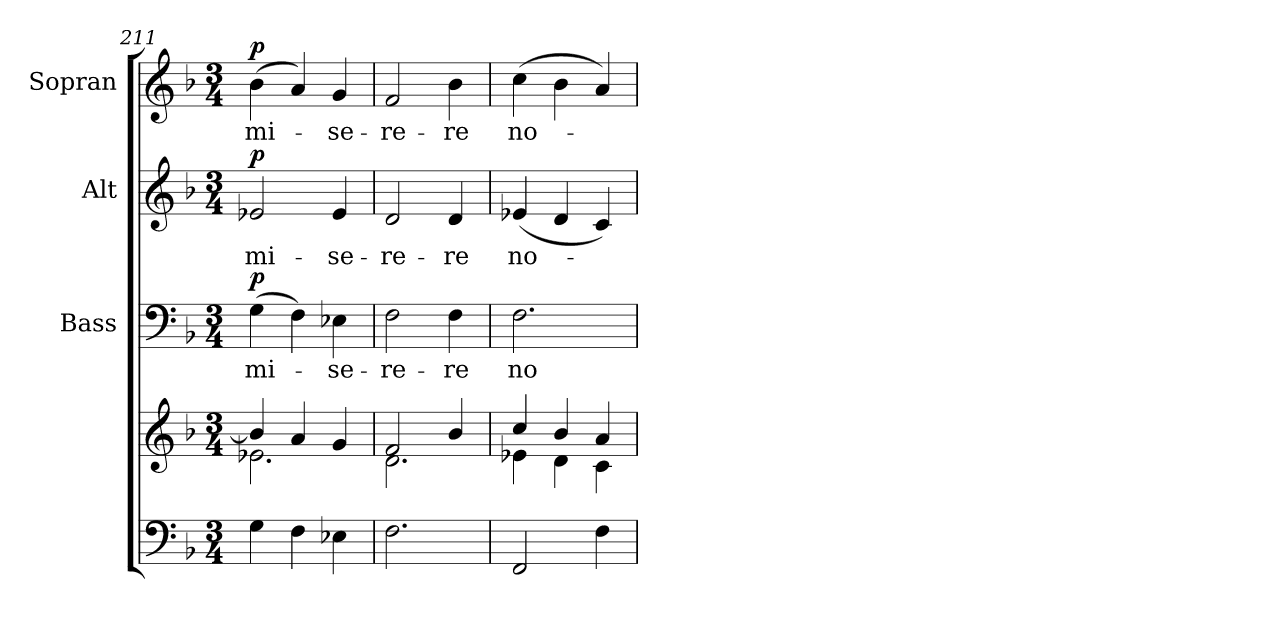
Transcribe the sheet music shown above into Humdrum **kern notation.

**kern	**kern	**kern	**text	**dynam	**kern	**text	**dynam	**kern	**text	**dynam
*part4	*part4	*part3	*part3	*part3	*part2	*part2	*part2	*part1	*part1	*part1
*staff5	*staff4	*staff3	*staff3	*staff3	*staff2	*staff2	*staff2	*staff1	*staff1	*staff1
*	*	*I"Bass	*	*	*I"Alt	*	*	*I"Sopran	*	*
*	*	*I'B.	*	*	*I'A.	*	*	*I'S.	*	*
!!LO:PB:g=z
*clefF4	*clefG2	*clefF4	*	*	*clefG2	*	*	*clefG2	*	*
*k[b-]	*k[b-]	*k[b-]	*	*	*k[b-]	*	*	*k[b-]	*	*
*F:	*F:	*F:	*	*	*F:	*	*	*F:	*	*
*M3/4	*M3/4	*M3/4	*	*	*M3/4	*	*	*M3/4	*	*
=211	=211	=211	=211	=211	=211	=211	=211	=211	=211	=211
*	*^	*	*	*	*	*	*	*	*	*
!	!	!	!	!LO:LY:b	!LO:DY:a	!	!LO:LY:b	!LO:DY:a	!	!LO:LY:b	!LO:DY:a
4G\	4b-/]	2.e-X\	(>4G\	mi-	p	2e-X/	mi-	p	(>4b-\	mi-	p
4F\	4a/	.	4F\)	.	.	.	.	.	4a/)	.	.
!	!	!	!	!LO:LY:b	!	!	!LO:LY:b	!	!	!LO:LY:b	!
4E-X\	4g/	.	4E-X\	-se-	.	4e-/	-se-	.	4g/	-se-	.
=212	=212	=212	=212	=212	=212	=212	=212	=212	=212	=212	=212
!	!	!	!	!LO:LY:b	!	!	!LO:LY:b	!	!	!LO:LY:b	!
2.F\	2f/	2.d\	2F\	-re-	.	2d/	-re-	.	2f/	-re-	.
!	!	!	!	!LO:LY:b	!	!	!LO:LY:b	!	!	!LO:LY:b	!
.	4b-/	.	4F\	-re	.	4d/	-re	.	4b-\	-re	.
=213	=213	=213	=213	=213	=213	=213	=213	=213	=213	=213	=213
!	!	!	!	!LO:LY:b	!	!	!LO:LY:b	!	!	!LO:LY:b	!
2FF/	4cc/	4e-X\	2.F\	no-	.	(<4e-X/	no-	.	(>4cc\	no-	.
.	4b-/	4d\	.	.	.	4d/	.	.	4b-\	.	.
4F\	4a/	4c\	.	.	.	4c/)	.	.	4a/)	.	.
*	*v	*v	*	*	*	*	*	*	*	*	*
=	=	=	=	=	=	=	=	=	=	=
*-	*-	*-	*-	*-	*-	*-	*-	*-	*-	*-
